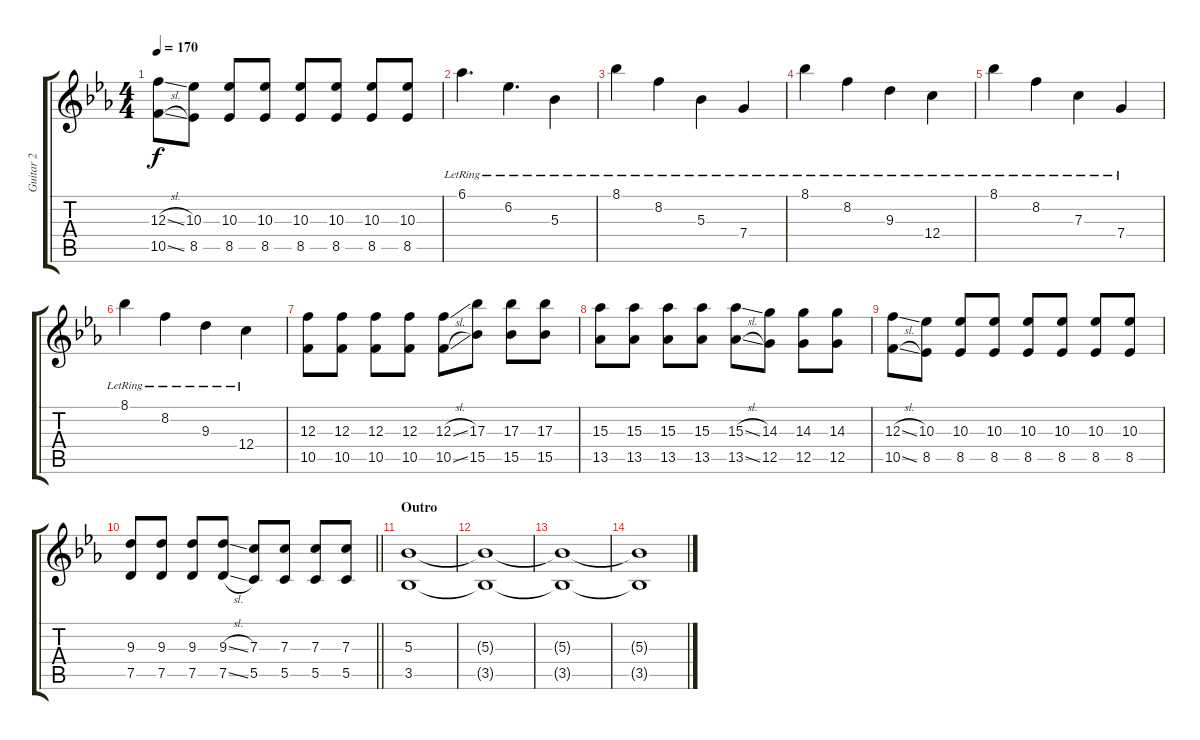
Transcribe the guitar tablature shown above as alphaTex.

\track ("Guitar 2" "Guitar 2") {instrument distortionguitar}
\staff {score tabs}
\tuning (D4 A3 F3 C3 G2 C2) {hide}
\ts (4 4)
\tempo 170
\clef g2
\ks cminor
(12.3{sl} 10.5{sl}).8{dy f} (10.3 8.5).8 (10.3 8.5).8 (10.3 8.5).8 (10.3 8.5).8 (10.3 8.5).8 (10.3 8.5).8 (10.3 8.5).8 |
6.1{lr}.4{d} 6.2{lr}.4{d} 5.3{lr}.4 |
8.1{lr}.4 8.2{lr}.4 5.3{lr}.4 7.4{lr}.4 |
8.1{lr}.4 8.2{lr}.4 9.3{lr}.4 12.4{lr}.4 |
8.1{lr}.4 8.2{lr}.4 7.3{lr}.4 7.4{lr}.4 |
8.1{lr}.4 8.2{lr}.4 9.3{lr}.4 12.4{lr}.4 |
(12.3 10.5).8 (12.3 10.5).8 (12.3 10.5).8 (12.3 10.5).8 (12.3{sl} 10.5{sl}).8 (17.3 15.5).8 (17.3 15.5).8 (17.3 15.5).8 |
(15.3 13.5).8 (15.3 13.5).8 (15.3 13.5).8 (15.3 13.5).8 (15.3{sl} 13.5{sl}).8 (14.3 12.5).8 (14.3 12.5).8 (14.3 12.5).8 |
(12.3{sl} 10.5{sl}).8 (10.3 8.5).8 (10.3 8.5).8 (10.3 8.5).8 (10.3 8.5).8 (10.3 8.5).8 (10.3 8.5).8 (10.3 8.5).8 |
\barLineRight lightlight
(9.3 7.5).8 (9.3 7.5).8 (9.3 7.5).8 (9.3{sl} 7.5{sl}).8 (7.3 5.5).8 (7.3 5.5).8 (7.3 5.5).8 (7.3 5.5).8 |
\section ("" "Outro")
(5.3 3.5).1{volume 0} |
(5.3{t} 3.5{t}).1 |
(5.3{t} 3.5{t}).1 |
(5.3{t} 3.5{t}).1
